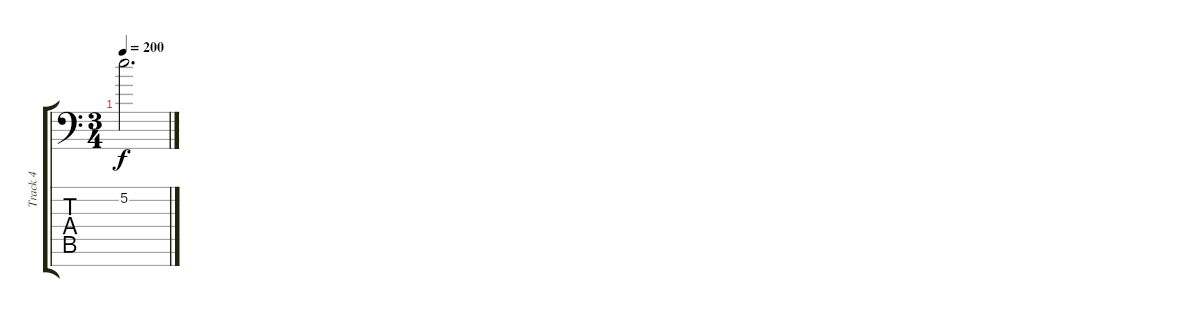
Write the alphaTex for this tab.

\track ("Track 4" "Track 4") {instrument distortionguitar}
\staff {score tabs}
\tuning (E4 B3 G3 D3 A2 E2 C-1) {hide}
\ts (3 4)
\tempo 200
\clef f4
\ks c
5.2{t}.2{d dy f}
